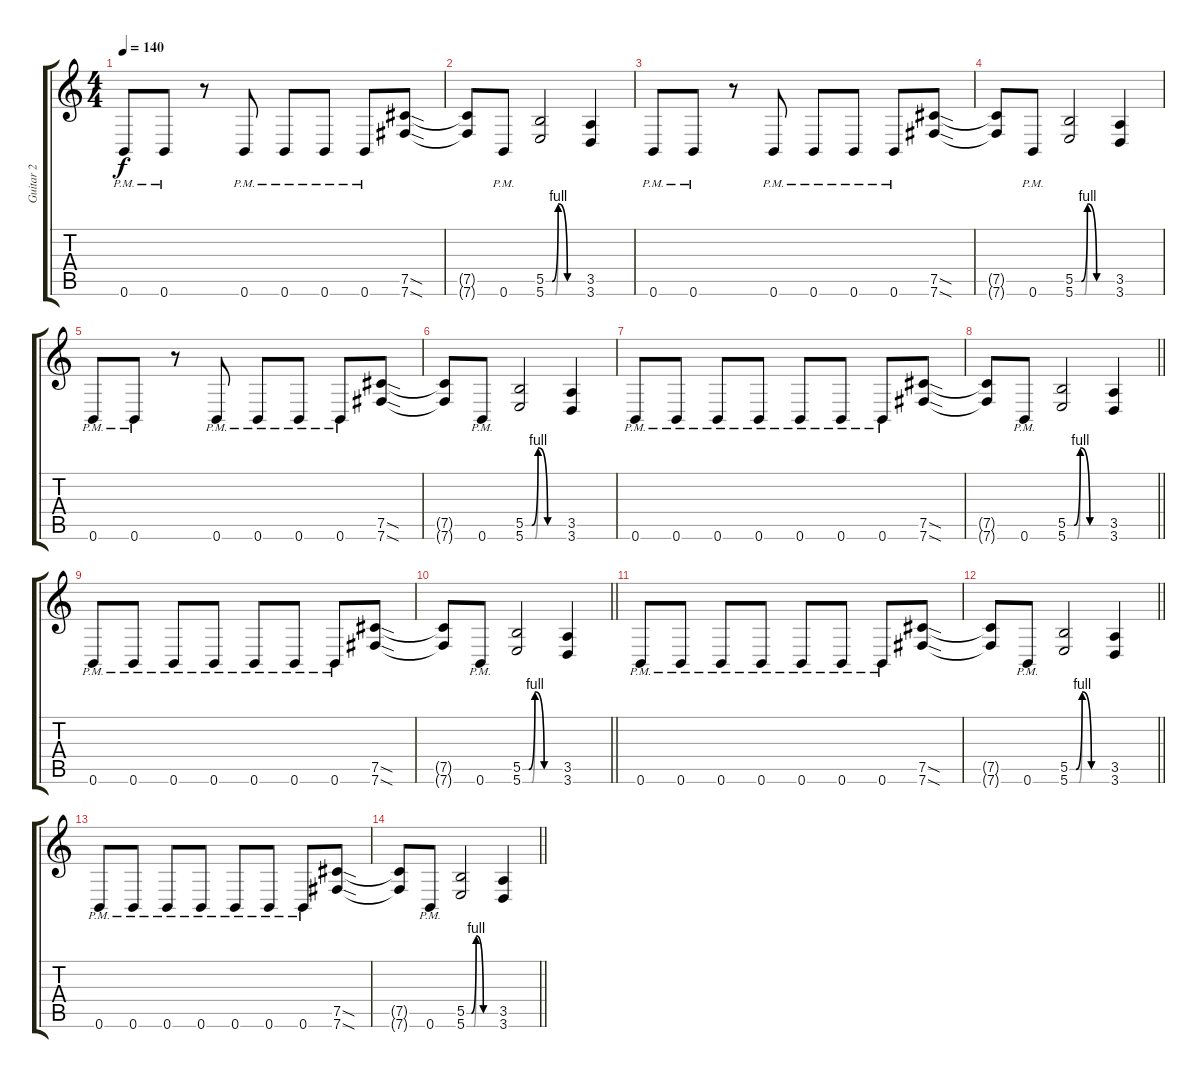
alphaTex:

\track ("Guitar 2" "Guitar 2") {instrument distortionguitar}
\staff {score tabs}
\tuning (Db4 Ab3 E3 B2 Gb2 B1) {hide}
\ts (4 4)
\tempo 140
\clef g2
\ks c
0.6{pm}.8{dy f} 0.6{pm}.8 r.8 0.6{pm}.8 0.6{pm}.8 0.6{pm}.8 0.6{pm}.8 (7.5{sod} 7.6{sod}).8 |
(7.5{t} 7.6{t}).8 0.6{pm}.8 (5.5{be (custom 0 0 10 0 20 4 35 0 60 0)} 5.6{be (custom 0 0 15 0 20 4 35 0 60 0)}).2 (3.5 3.6).4 |
0.6{pm}.8 0.6{pm}.8 r.8 0.6{pm}.8 0.6{pm}.8 0.6{pm}.8 0.6{pm}.8 (7.5{sod} 7.6{sod}).8 |
(7.5{t} 7.6{t}).8 0.6{pm}.8 (5.5{be (custom 0 0 10 0 20 4 35 0 60 0)} 5.6{be (custom 0 0 15 0 20 4 35 0 60 0)}).2 (3.5 3.6).4 |
0.6{pm}.8 0.6{pm}.8 r.8 0.6{pm}.8 0.6{pm}.8 0.6{pm}.8 0.6{pm}.8 (7.5{sod} 7.6{sod}).8 |
(7.5{t} 7.6{t}).8 0.6{pm}.8 (5.5{be (custom 0 0 10 0 20 4 35 0 60 0)} 5.6{be (custom 0 0 15 0 20 4 35 0 60 0)}).2 (3.5 3.6).4 |
0.6{pm}.8 0.6{pm}.8 0.6{pm}.8 0.6{pm}.8 0.6{pm}.8 0.6{pm}.8 0.6{pm}.8 (7.5{sod} 7.6{sod}).8 |
\barLineRight lightlight
(7.5{t} 7.6{t}).8 0.6{pm}.8 (5.5{be (custom 0 0 10 0 20 4 35 0 60 0)} 5.6{be (custom 0 0 15 0 20 4 35 0 60 0)}).2 (3.5 3.6).4 |
0.6{pm}.8 0.6{pm}.8 0.6{pm}.8 0.6{pm}.8 0.6{pm}.8 0.6{pm}.8 0.6{pm}.8 (7.5{sod} 7.6{sod}).8 |
\barLineRight lightlight
(7.5{t} 7.6{t}).8 0.6{pm}.8 (5.5{be (custom 0 0 10 0 20 4 35 0 60 0)} 5.6{be (custom 0 0 15 0 20 4 35 0 60 0)}).2 (3.5 3.6).4 |
0.6{pm}.8 0.6{pm}.8 0.6{pm}.8 0.6{pm}.8 0.6{pm}.8 0.6{pm}.8 0.6{pm}.8 (7.5{sod} 7.6{sod}).8 |
\barLineRight lightlight
(7.5{t} 7.6{t}).8 0.6{pm}.8 (5.5{be (custom 0 0 10 0 20 4 35 0 60 0)} 5.6{be (custom 0 0 15 0 20 4 35 0 60 0)}).2 (3.5 3.6).4 |
0.6{pm}.8 0.6{pm}.8 0.6{pm}.8 0.6{pm}.8 0.6{pm}.8 0.6{pm}.8 0.6{pm}.8 (7.5{sod} 7.6{sod}).8 |
\barLineRight lightlight
(7.5{t} 7.6{t}).8 0.6{pm}.8 (5.5{be (custom 0 0 10 0 20 4 35 0 60 0)} 5.6{be (custom 0 0 15 0 20 4 35 0 60 0)}).2 (3.5 3.6).4
